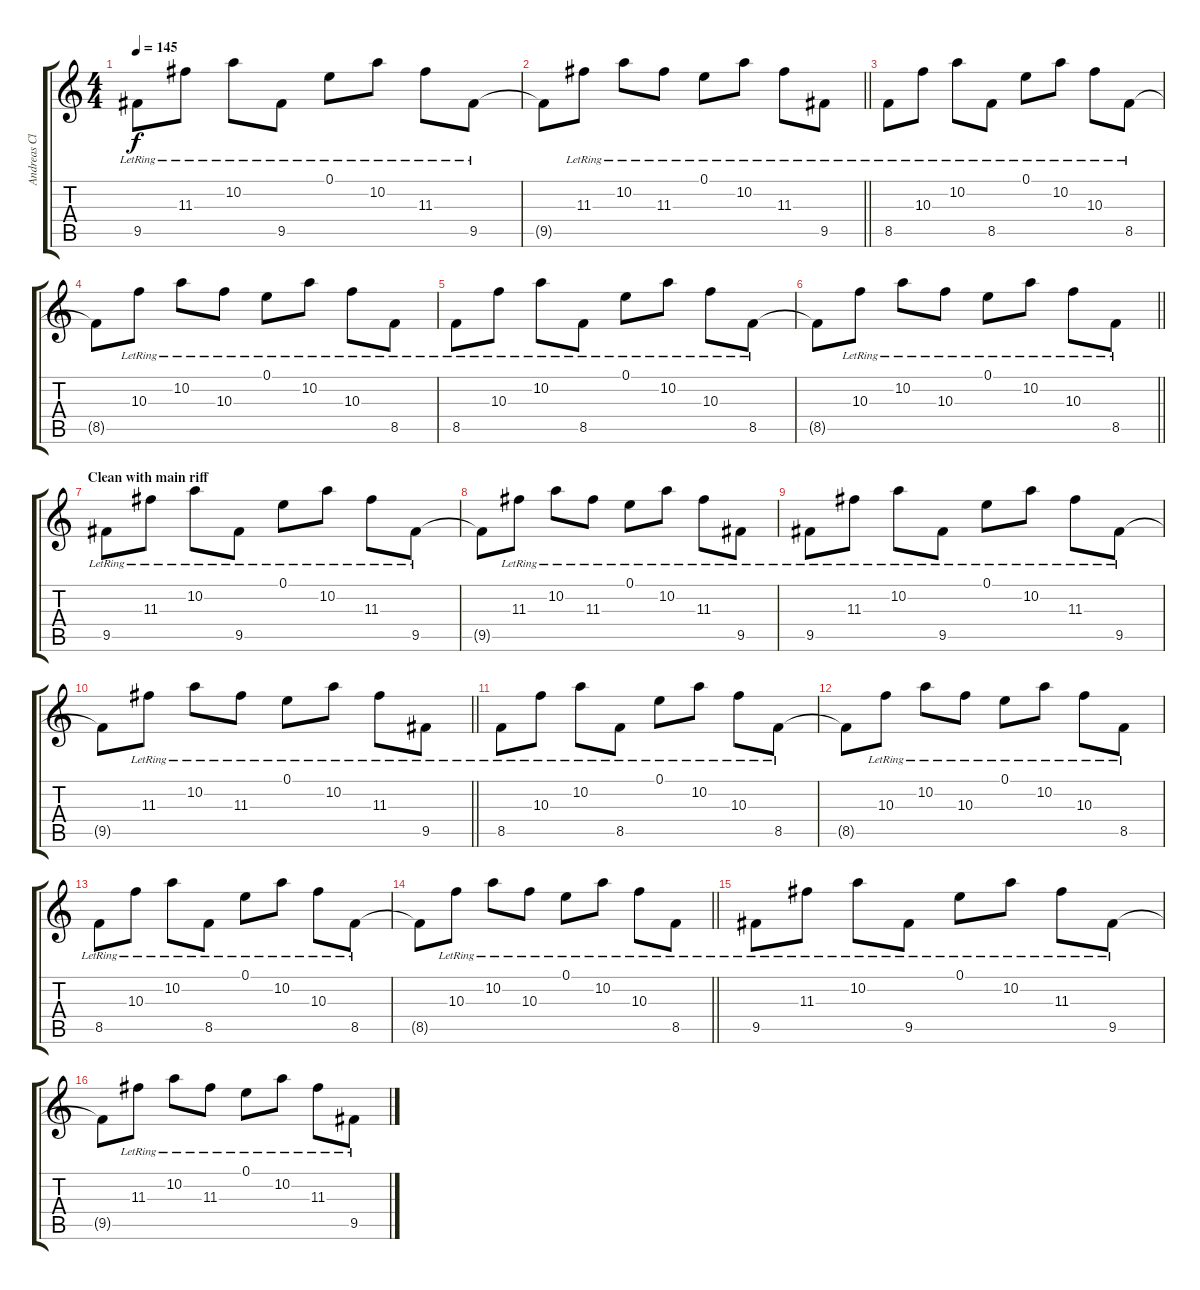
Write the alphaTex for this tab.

\track ("Andreas Clean" "Andreas Cl") {instrument electricguitarjazz}
\staff {score tabs}
\tuning (E4 B3 G3 D3 A2 E2) {hide}
\ts (4 4)
\tempo 145
\clef g2
\ks c
9.5{lr}.8{dy f} 11.3{lr}.8 10.2{lr}.8 9.5{lr}.8 0.1{lr}.8 10.2{lr}.8 11.3{lr}.8 9.5{lr}.8 |
\barLineRight lightlight
9.5{t}.8 11.3{lr}.8 10.2{lr}.8 11.3{lr}.8 0.1{lr}.8 10.2{lr}.8 11.3{lr}.8 9.5{lr}.8 |
8.5{lr}.8 10.3{lr}.8 10.2{lr}.8 8.5{lr}.8 0.1{lr}.8 10.2{lr}.8 10.3{lr}.8 8.5{lr}.8 |
8.5{t}.8 10.3{lr}.8 10.2{lr}.8 10.3{lr}.8 0.1{lr}.8 10.2{lr}.8 10.3{lr}.8 8.5{lr}.8 |
8.5{lr}.8 10.3{lr}.8 10.2{lr}.8 8.5{lr}.8 0.1{lr}.8 10.2{lr}.8 10.3{lr}.8 8.5{lr}.8 |
\barLineRight lightlight
8.5{t}.8 10.3{lr}.8 10.2{lr}.8 10.3{lr}.8 0.1{lr}.8 10.2{lr}.8 10.3{lr}.8 8.5{lr}.8 |
\section ("" "Clean with main riff")
9.5{lr}.8 11.3{lr}.8 10.2{lr}.8 9.5{lr}.8 0.1{lr}.8 10.2{lr}.8 11.3{lr}.8 9.5{lr}.8 |
9.5{t}.8 11.3{lr}.8 10.2{lr}.8 11.3{lr}.8 0.1{lr}.8 10.2{lr}.8 11.3{lr}.8 9.5{lr}.8 |
9.5{lr}.8 11.3{lr}.8 10.2{lr}.8 9.5{lr}.8 0.1{lr}.8 10.2{lr}.8 11.3{lr}.8 9.5{lr}.8 |
\barLineRight lightlight
9.5{t}.8 11.3{lr}.8 10.2{lr}.8 11.3{lr}.8 0.1{lr}.8 10.2{lr}.8 11.3{lr}.8 9.5{lr}.8 |
8.5{lr}.8 10.3{lr}.8 10.2{lr}.8 8.5{lr}.8 0.1{lr}.8 10.2{lr}.8 10.3{lr}.8 8.5{lr}.8 |
8.5{t}.8 10.3{lr}.8 10.2{lr}.8 10.3{lr}.8 0.1{lr}.8 10.2{lr}.8 10.3{lr}.8 8.5{lr}.8 |
8.5{lr}.8 10.3{lr}.8 10.2{lr}.8 8.5{lr}.8 0.1{lr}.8 10.2{lr}.8 10.3{lr}.8 8.5{lr}.8 |
\barLineRight lightlight
8.5{t}.8 10.3{lr}.8 10.2{lr}.8 10.3{lr}.8 0.1{lr}.8 10.2{lr}.8 10.3{lr}.8 8.5{lr}.8 |
9.5{lr}.8 11.3{lr}.8 10.2{lr}.8 9.5{lr}.8 0.1{lr}.8 10.2{lr}.8 11.3{lr}.8 9.5{lr}.8 |
9.5{t}.8 11.3{lr}.8 10.2{lr}.8 11.3{lr}.8 0.1{lr}.8 10.2{lr}.8 11.3{lr}.8 9.5{lr}.8
